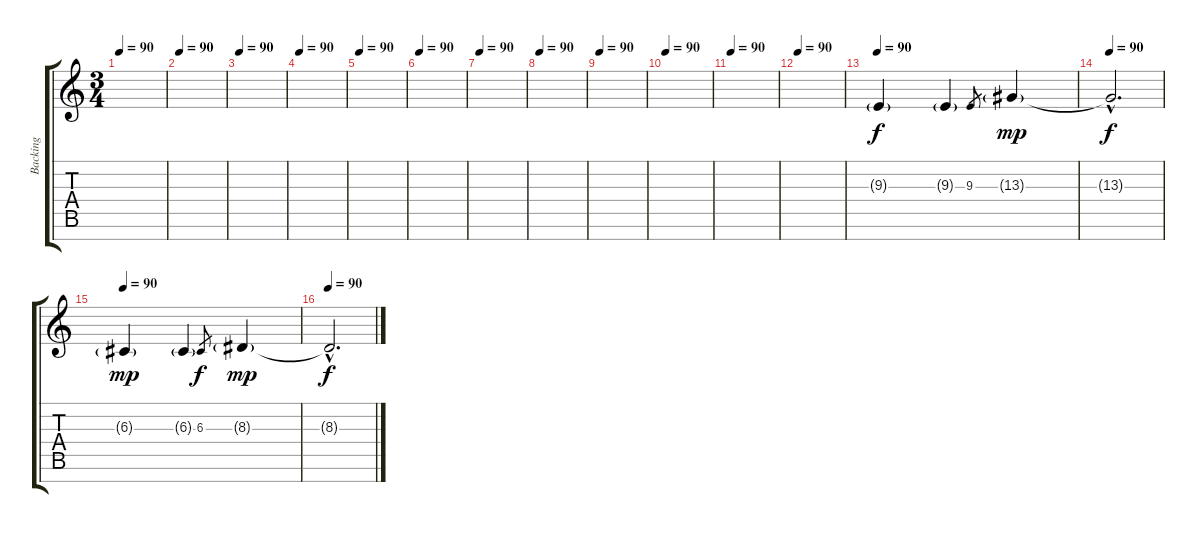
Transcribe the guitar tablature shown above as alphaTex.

\track ("Backing" "Backing") {instrument flute}
\staff {score tabs}
\tuning (E4 B3 G3 D3 A2 E2 B1) {hide}
\ts (3 4)
\tempo 90
\clef g2
\ks c
|
\tempo 90
|
\tempo 90
|
\tempo 90
|
\tempo 90
|
\tempo 90
|
\tempo 90
|
\tempo 90
|
\tempo 90
|
\tempo 90
|
\tempo 90
|
\tempo 90
|
\tempo 90
9.3{g}.4 9.3{g}.4 9.3.8{gr dy f} 13.3{g}.4{dy mp} |
\tempo 90
13.3{hac t}.2{d dy f} |
\tempo 90
6.3{g}.4{dy mp} 6.3{g}.4 6.3.8{gr dy f} 8.3{g}.4{dy mp} |
\tempo 90
8.3{hac t}.2{d dy f}
